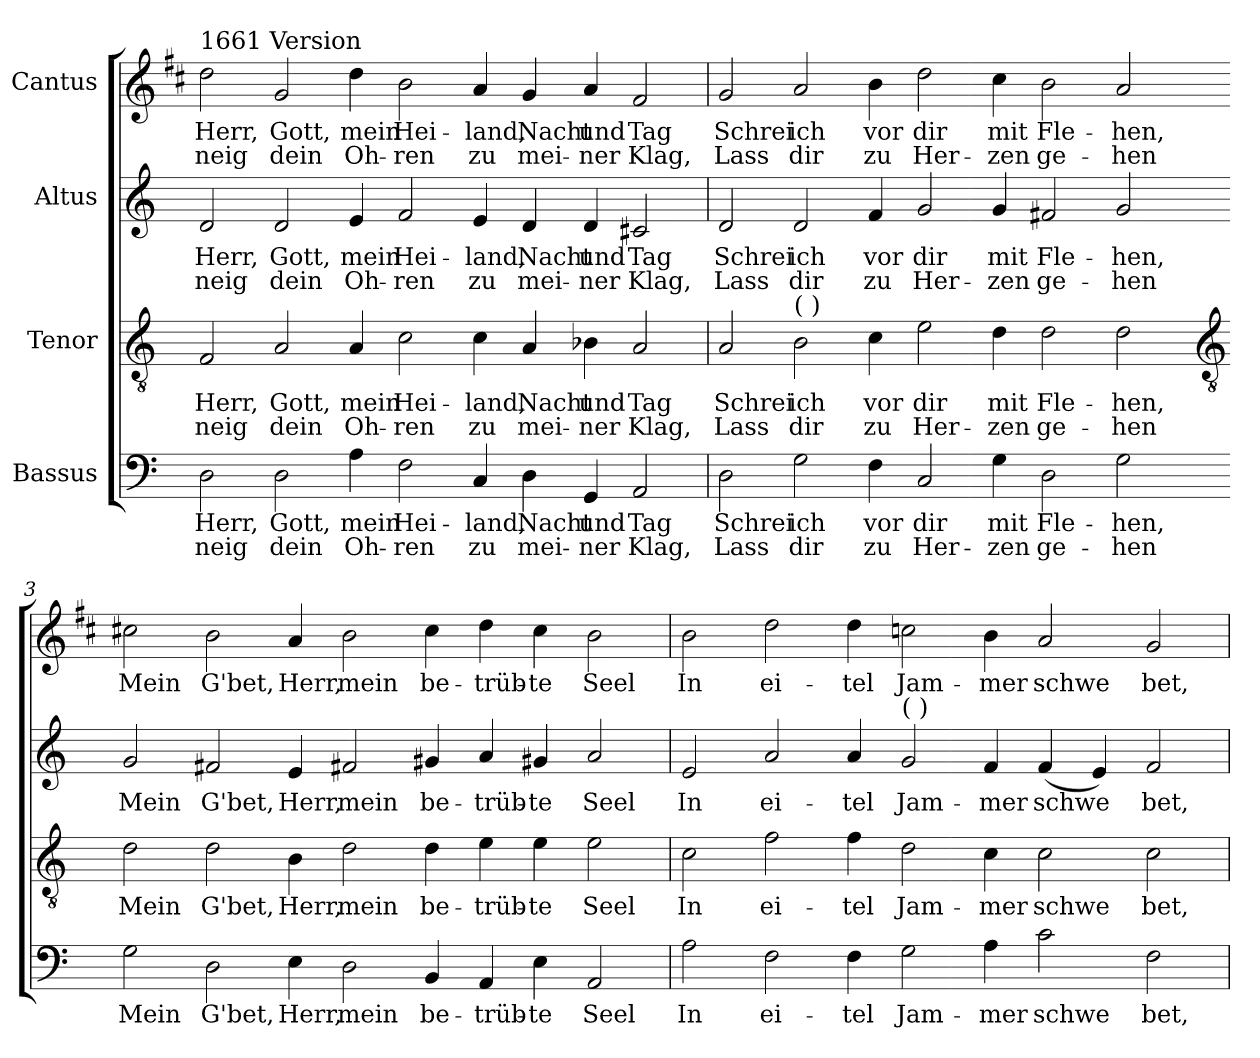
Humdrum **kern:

**kern	**text	**text	**kern	**text	**text	**kern	**text	**text	**kern	**text	**text
*part4	*part4	*part4	*part3	*part3	*part3	*part2	*part2	*part2	*part1	*part1	*part1
*staff4	*staff4	*staff4	*staff3	*staff3	*staff3	*staff2	*staff2	*staff2	*staff1	*staff1	*staff1
*I"Bassus	*	*	*I"Tenor	*	*	*I"Altus	*	*	*I"Cantus	*	*
*clefF4	*	*	*clefGv2	*	*	*clefG2	*	*	*clefG2	*	*
*	*	*	*	*	*	*	*	*	*ITrd1c2	*	*
*k[]	*	*	*k[]	*	*	*k[]	*	*	*k[]	*	*
*C:	*	*	*C:	*	*	*C:	*	*	*C:	*	*
=1	=1	=1	=1	=1	=1	=1	=1	=1	=1	=1	=1
!	!	!	!	!	!	!	!	!	!LO:TX:a:t=1661 Version	!	!
!	!LO:LY:b	!LO:LY:b	!	!LO:LY:b	!LO:LY:b	!	!LO:LY:b	!LO:LY:b	!	!LO:LY:b	!LO:LY:b
2D	Herr,	neig	2F	Herr,	neig	2d	Herr,	neig	2cc	Herr,	neig
!	!LO:LY:b	!LO:LY:b	!	!LO:LY:b	!LO:LY:b	!	!LO:LY:b	!LO:LY:b	!	!LO:LY:b	!LO:LY:b
2D	Gott,	dein	2A	Gott,	dein	2d	Gott,	dein	2f	Gott,	dein
!	!LO:LY:b	!LO:LY:b	!	!LO:LY:b	!LO:LY:b	!	!LO:LY:b	!LO:LY:b	!	!LO:LY:b	!LO:LY:b
4A	mein	Oh-	4A	mein	Oh-	4e	mein	Oh-	4cc	mein	Oh-
!	!LO:LY:b	!LO:LY:b	!	!LO:LY:b	!LO:LY:b	!	!LO:LY:b	!LO:LY:b	!	!LO:LY:b	!LO:LY:b
2F	-Hei-	-ren	2c	-Hei-	-ren	2f	-Hei-	-ren	2a	-Hei-	-ren
!	!LO:LY:b	!LO:LY:b	!	!LO:LY:b	!LO:LY:b	!	!LO:LY:b	!LO:LY:b	!	!LO:LY:b	!LO:LY:b
4C	land,	zu	4c	land,	zu	4e	land,	zu	4g	land,	zu
!	!LO:LY:b	!LO:LY:b	!	!LO:LY:b	!LO:LY:b	!	!LO:LY:b	!LO:LY:b	!	!LO:LY:b	!LO:LY:b
4D	Nacht	mei-	4A	Nacht	mei-	4d	Nacht	mei-	4f	Nacht	mei-
!	!LO:LY:b	!LO:LY:b	!	!LO:LY:b	!LO:LY:b	!	!LO:LY:b	!LO:LY:b	!	!LO:LY:b	!LO:LY:b
4GG	-und	ner	4B-X	-und	ner	4d	-und	ner	4g	-und	ner
!	!LO:LY:b	!LO:LY:b	!	!LO:LY:b	!LO:LY:b	!	!LO:LY:b	!LO:LY:b	!	!LO:LY:b	!LO:LY:b
2AA	Tag	Klag,	2A	Tag	Klag,	2c#X	Tag	Klag,	2e	Tag	Klag,
=2	=2	=2	=2	=2	=2	=2	=2	=2	=2	=2	=2
!	!LO:LY:b	!LO:LY:b	!	!LO:LY:b	!LO:LY:b	!	!LO:LY:b	!LO:LY:b	!	!LO:LY:b	!LO:LY:b
2D	Schrei	Lass	2A	Schrei	Lass	2d	Schrei	Lass	2f	Schrei	Lass
!	!	!	!LO:TX:a:t=(  )	!	!	!	!	!	!	!	!
!	!LO:LY:b	!LO:LY:b	!	!LO:LY:b	!LO:LY:b	!	!LO:LY:b	!LO:LY:b	!	!LO:LY:b	!LO:LY:b
2G	ich	dir	2B	ich	dir	2d	ich	dir	2g	ich	dir
!	!LO:LY:b	!LO:LY:b	!	!LO:LY:b	!LO:LY:b	!	!LO:LY:b	!LO:LY:b	!	!LO:LY:b	!LO:LY:b
4F	vor	zu	4c	vor	zu	4f	vor	zu	4a	vor	zu
!	!LO:LY:b	!LO:LY:b	!	!LO:LY:b	!LO:LY:b	!	!LO:LY:b	!LO:LY:b	!	!LO:LY:b	!LO:LY:b
2C	dir	Her-	2e	dir	Her-	2g	dir	Her-	2cc	dir	Her-
!	!LO:LY:b	!LO:LY:b	!	!LO:LY:b	!LO:LY:b	!	!LO:LY:b	!LO:LY:b	!	!LO:LY:b	!LO:LY:b
4G	-mit	zen	4d	-mit	zen	4g	-mit	zen	4b	-mit	zen
!	!LO:LY:b	!LO:LY:b	!	!LO:LY:b	!LO:LY:b	!	!LO:LY:b	!LO:LY:b	!	!LO:LY:b	!LO:LY:b
2D	Fle-	-ge-	2d	Fle-	-ge-	2f#X	Fle-	-ge-	2a	Fle-	-ge-
!	!LO:LY:b	!LO:LY:b	!	!LO:LY:b	!LO:LY:b	!	!LO:LY:b	!LO:LY:b	!	!LO:LY:b	!LO:LY:b
2G	-hen,	hen	2d	-hen,	hen	2g	-hen,	hen	2g	-hen,	hen
!!LO:LB:g=z
=3-	=3-	=3-	=3-	=3-	=3-	=3-	=3-	=3-	=3-	=3-	=3-
*	*	*	*clefGv2	*	*	*	*	*	*	*	*
!	!LO:LY:b	!	!	!LO:LY:b	!	!	!LO:LY:b	!	!	!LO:LY:b	!
2G	Mein	.	2d	Mein	.	2g	Mein	.	2bn	Mein	.
!	!LO:LY:b	!	!	!LO:LY:b	!	!	!LO:LY:b	!	!	!LO:LY:b	!
2D	G'bet,	.	2d	G'bet,	.	2f#X	G'bet,	.	2a	G'bet,	.
!	!LO:LY:b	!	!	!LO:LY:b	!	!	!LO:LY:b	!	!	!LO:LY:b	!
4E	Herr,	.	4B	Herr,	.	4e	Herr,	.	4g	Herr,	.
!	!LO:LY:b	!	!	!LO:LY:b	!	!	!LO:LY:b	!	!	!LO:LY:b	!
2D	mein	.	2d	mein	.	2f#X	mein	.	2a	mein	.
!	!LO:LY:b	!	!	!LO:LY:b	!	!	!LO:LY:b	!	!	!LO:LY:b	!
4BB	be-	.	4d	be-	.	4g#X	be-	.	4b	be-	.
!	!LO:LY:b	!	!	!LO:LY:b	!	!	!LO:LY:b	!	!	!LO:LY:b	!
4AA	-trüb-	.	4e	-trüb-	.	4a	-trüb-	.	4cc	-trüb-	.
!	!LO:LY:b	!	!	!LO:LY:b	!	!	!LO:LY:b	!	!	!LO:LY:b	!
4E	-te	.	4e	-te	.	4g#X	-te	.	4b	-te	.
!	!LO:LY:b	!	!	!LO:LY:b	!	!	!LO:LY:b	!	!	!LO:LY:b	!
2AA	Seel	.	2e	Seel	.	2a	Seel	.	2a	Seel	.
=4	=4	=4	=4	=4	=4	=4	=4	=4	=4	=4	=4
!	!LO:LY:b	!	!	!LO:LY:b	!	!	!LO:LY:b	!	!	!LO:LY:b	!
2A	In	.	2c	In	.	2e	In	.	2a	In	.
!	!LO:LY:b	!	!	!LO:LY:b	!	!	!LO:LY:b	!	!	!LO:LY:b	!
2F	ei-	.	2f	ei-	.	2a	ei-	.	2cc	ei-	.
!	!LO:LY:b	!	!	!LO:LY:b	!	!	!LO:LY:b	!	!	!LO:LY:b	!
4F	-tel	.	4f	-tel	.	4a	-tel	.	4cc	-tel	.
!	!	!	!	!	!	!LO:TX:a:t=(  )	!	!	!	!	!
!	!LO:LY:b	!	!	!LO:LY:b	!	!	!LO:LY:b	!	!	!LO:LY:b	!
2G	Jam-	.	2d	Jam-	.	2g	Jam-	.	2b-X	Jam-	.
!	!LO:LY:b	!	!	!LO:LY:b	!	!	!LO:LY:b	!	!	!LO:LY:b	!
4A	-mer	.	4c	-mer	.	4f	-mer	.	4a	-mer	.
!	!LO:LY:b	!	!	!LO:LY:b	!	!	!LO:LY:b	!	!	!LO:LY:b	!
2c	schwe	.	2c	schwe	.	(<4f	schwe	.	2g	schwe	.
.	.	.	.	.	.	4e)	.	.	.	.	.
!	!LO:LY:b	!	!	!LO:LY:b	!	!	!LO:LY:b	!	!	!LO:LY:b	!
2F	bet,	.	2c	bet,	.	2f	bet,	.	2f	bet,	.
=	=	=	=	=	=	=	=	=	=	=	=
*-	*-	*-	*-	*-	*-	*-	*-	*-	*-	*-	*-
